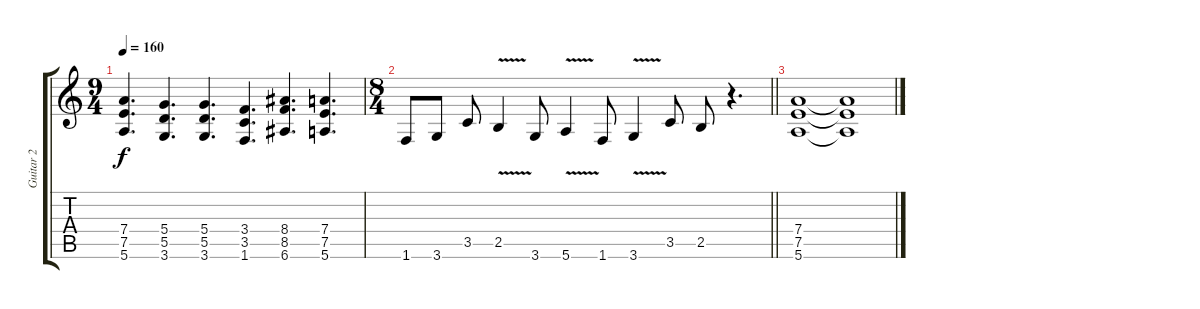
\track ("Guitar 2" "Guitar 2") {instrument distortionguitar}
\staff {score tabs}
\tuning (E4 B3 G3 D3 A2 E2) {hide}
\ts (9 4)
\tempo 160
\clef g2
\ks c
(7.4 7.5 5.6).4{d dy f} (5.4 5.5 3.6).4{d} (5.4 5.5 3.6).4{d} (3.4 3.5 1.6).4{d} (8.4 8.5 6.6).4{d} (7.4 7.5 5.6).4{d} |
\ts (8 4)
\barLineRight lightlight
1.6.8 3.6.8 3.5.8 2.5{v}.4 3.6.8 5.6{v}.4 1.6.8 3.6{v}.4 3.5.8 2.5.8 r.4{d} |
(7.4 7.5 5.6).1 (7.4{t} 7.5{t} 5.6{t}).1
